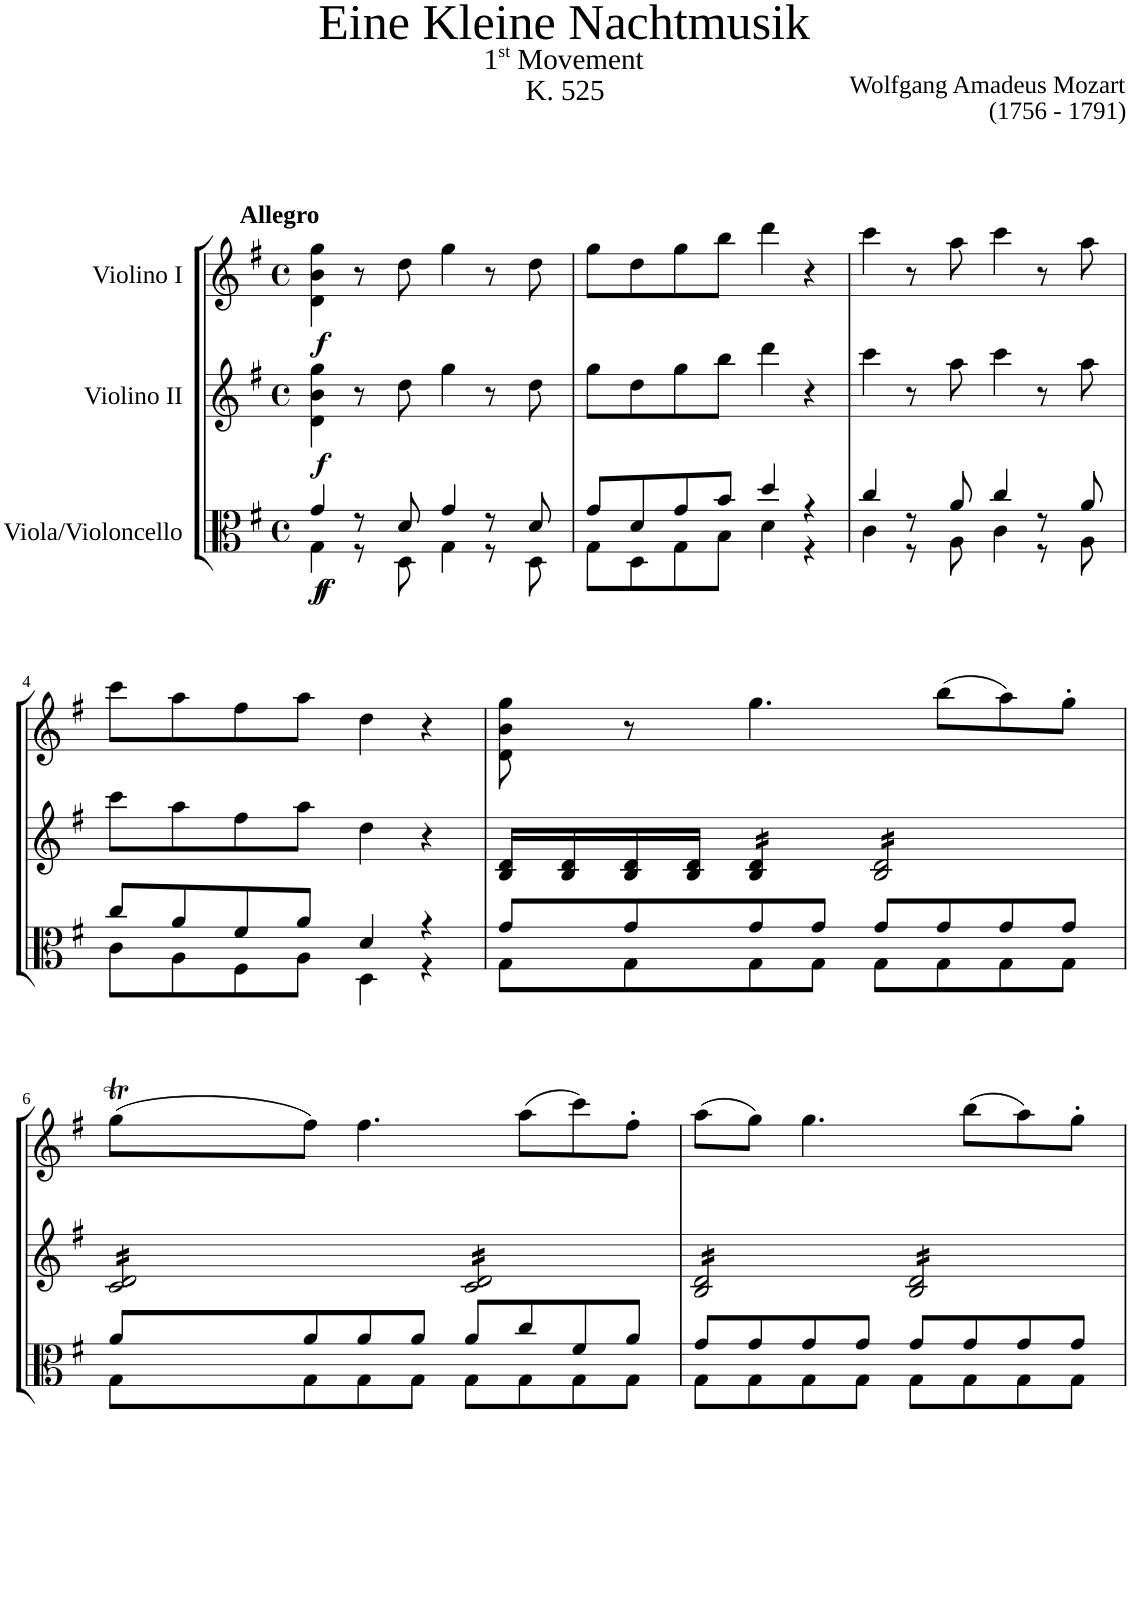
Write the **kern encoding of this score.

**kern	**dynam	**kern	**dynam	**kern	**dynam
*part3	*part3	*part2	*part2	*part1	*part1
*staff3	*staff3	*staff2	*staff2	*staff1	*staff1
*I"Viola/Violoncello	*	*I"Violino II	*	*I"Violino I	*
*clefC3	*	*clefG2	*	*clefG2	*
*k[f#]	*	*k[f#]	*	*k[f#]	*
*M4/4	*	*M4/4	*	*M4/4	*
*met(c)	*	*met(c)	*	*met(c)	*
=1	=1	=1	=1	=1	=1
*^	*	*	*	*	*
!	!	!	!	!	!LO:TX:a:B:t=Allegro	!
!	!	!LO:DY:b	!	!	!	!
!	!	!LO:DY:n=1:b	!	!LO:DY:b	!	!LO:DY:b
4g/	4G\	f f	4d\ 4b\ 4gg\	f	4d\ 4b\ 4gg\	f
8r	8r	.	8r	.	8r	.
8d/	8D\	.	8dd\	.	8dd\	.
4g/	4G\	.	4gg\	.	4gg\	.
8r	8r	.	8r	.	8r	.
8d/	8D\	.	8dd\	.	8dd\	.
=2	=2	=2	=2	=2	=2	=2
8g/L	8G\L	.	8gg\L	.	8gg\L	.
8d/	8D\	.	8dd\	.	8dd\	.
8g/	8G\	.	8gg\	.	8gg\	.
8b/J	8B\J	.	8bb\J	.	8bb\J	.
4dd/	4d\	.	4ddd\	.	4ddd\	.
4r	4r	.	4r	.	4r	.
=3	=3	=3	=3	=3	=3	=3
4cc/	4c\	.	4ccc\	.	4ccc\	.
8r	8r	.	8r	.	8r	.
8a/	8A\	.	8aa\	.	8aa\	.
4cc/	4c\	.	4ccc\	.	4ccc\	.
8r	8r	.	8r	.	8r	.
8a/	8A\	.	8aa\	.	8aa\	.
!!LO:LB:g=z
=4	=4	=4	=4	=4	=4	=4
8cc/L	8c\L	.	8ccc\L	.	8ccc\L	.
8a/	8A\	.	8aa\	.	8aa\	.
8f#/	8F#\	.	8ff#\	.	8ff#\	.
8a/J	8A\J	.	8aa\J	.	8aa\J	.
4d/	4D\	.	4dd\	.	4dd\	.
4r	4r	.	4r	.	4r	.
=5	=5	=5	=5	=5	=5	=5
8g/L	8G\L	.	16B/ 16d/LL	.	8d\ 8b\ 8gg\	.
.	.	.	16B/ 16d/	.	.	.
8g/	8G\	.	16B/ 16d/	.	8r	.
.	.	.	16B/ 16d/JJ	.	.	.
*	*	*	*tremolo	*	*	*
8g/	8G\	.	16B/ 16d/LL	.	4.gg\	.
.	.	.	16B/ 16d/	.	.	.
8g/J	8G\J	.	16B/ 16d/	.	.	.
.	.	.	16B/ 16d/JJ	.	.	.
8g/L	8G\L	.	16B/ 16d/LL	.	.	.
.	.	.	16B/ 16d/	.	.	.
8g/	8G\	.	16B/ 16d/	.	(8bb\L	.
.	.	.	16B/ 16d/	.	.	.
8g/	8G\	.	16B/ 16d/	.	8aa\)	.
.	.	.	16B/ 16d/	.	.	.
8g/J	8G\J	.	16B/ 16d/	.	8gg'\J	.
.	.	.	16B/ 16d/JJ	.	.	.
!!LO:LB:g=z
=6	=6	=6	=6	=6	=6	=6
*	*	*	*	*	*^	*
8a/L	8G\L	.	16c/ 16d/LL	.	(8ggT\L	32gg!	.
.	.	.	.	.	.	32aa!	.
.	.	.	16c/ 16d/	.	.	16gg!	.
8a/	8G\	.	16c/ 16d/	.	8ff#\J)	2..ryy	.
.	.	.	16c/ 16d/	.	.	.	.
8a/	8G\	.	16c/ 16d/	.	4.ff#\	.	.
.	.	.	16c/ 16d/	.	.	.	.
8a/J	8G\J	.	16c/ 16d/	.	.	.	.
.	.	.	16c/ 16d/JJ	.	.	.	.
8a/L	8G\L	.	16c/ 16d/LL	.	.	.	.
.	.	.	16c/ 16d/	.	.	.	.
8cc/	8G\	.	16c/ 16d/	.	(8aa\L	.	.
.	.	.	16c/ 16d/	.	.	.	.
8f#/	8G\	.	16c/ 16d/	.	8ccc\)	.	.
.	.	.	16c/ 16d/	.	.	.	.
8a/J	8G\J	.	16c/ 16d/	.	8ff#'>\J	.	.
.	.	.	16c/ 16d/JJ	.	.	.	.
*	*	*	*	*	*v	*v	*
=7	=7	=7	=7	=7	=7	=7
8g/L	8G\L	.	16B/ 16d/LL	.	(8aa\L	.
.	.	.	16B/ 16d/	.	.	.
8g/	8G\	.	16B/ 16d/	.	8gg\J)	.
.	.	.	16B/ 16d/	.	.	.
8g/	8G\	.	16B/ 16d/	.	4.gg\	.
.	.	.	16B/ 16d/	.	.	.
8g/J	8G\J	.	16B/ 16d/	.	.	.
.	.	.	16B/ 16d/JJ	.	.	.
8g/L	8G\L	.	16B/ 16d/LL	.	.	.
.	.	.	16B/ 16d/	.	.	.
8g/	8G\	.	16B/ 16d/	.	(8bb\L	.
.	.	.	16B/ 16d/	.	.	.
8g/	8G\	.	16B/ 16d/	.	8aa\)	.
.	.	.	16B/ 16d/	.	.	.
8g/J	8G\J	.	16B/ 16d/	.	8gg'\J	.
.	.	.	16B/ 16d/JJ	.	.	.
*	*	*	*Xtremolo	*	*	*
*v	*v	*	*	*	*	*
=	=	=	=	=	=
*-	*-	*-	*-	*-	*-
